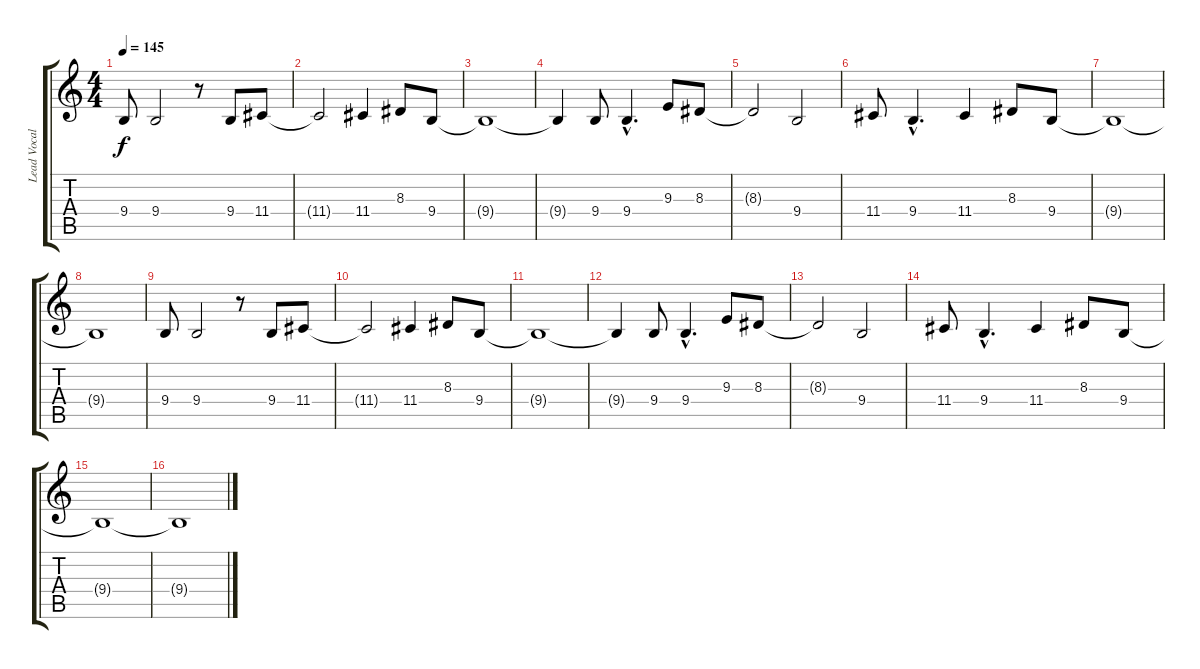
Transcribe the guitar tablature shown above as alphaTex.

\track ("Lead Vocals" "Lead Vocal") {instrument violin}
\staff {score tabs}
\tuning (E4 B3 G3 D3 A2 E2) {hide}
\ts (4 4)
\tempo 145
\clef g2
\ks c
9.4.8{dy f} 9.4.2 r.8 9.4.8 11.4.8 |
11.4{t}.2 11.4.4 8.3.8 9.4.8 |
9.4{t}.1 |
9.4{t}.4 9.4.8 9.4{hac}.4{d} 9.3.8 8.3.8 |
8.3{t}.2 9.4.2 |
11.4.8 9.4{hac}.4{d} 11.4.4 8.3.8 9.4.8 |
9.4{t}.1 |
9.4{t}.1 |
9.4.8 9.4.2 r.8 9.4.8 11.4.8 |
11.4{t}.2 11.4.4 8.3.8 9.4.8 |
9.4{t}.1 |
9.4{t}.4 9.4.8 9.4{hac}.4{d} 9.3.8 8.3.8 |
8.3{t}.2 9.4.2 |
11.4.8 9.4{hac}.4{d} 11.4.4 8.3.8 9.4.8 |
9.4{t}.1 |
9.4{t}.1
